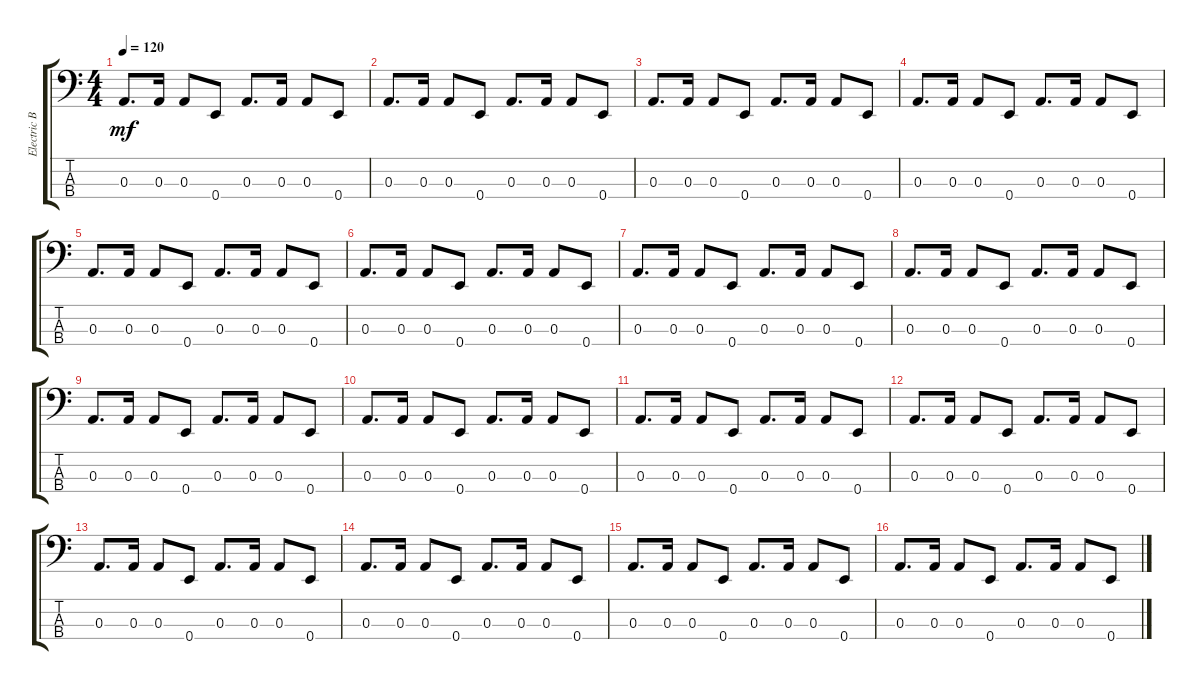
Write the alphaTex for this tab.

\track ("Electric Bass" "Electric B") {instrument electricbassfinger}
\staff {score tabs}
\tuning (G2 D2 A1 E1) {hide}
\ts (4 4)
\tempo 120
\clef f4
\ks c
0.3.8{d dy mf} 0.3.16 0.3.8 0.4.8 0.3.8{d} 0.3.16 0.3.8 0.4.8 |
0.3.8{d} 0.3.16 0.3.8 0.4.8 0.3.8{d} 0.3.16 0.3.8 0.4.8 |
0.3.8{d} 0.3.16 0.3.8 0.4.8 0.3.8{d} 0.3.16 0.3.8 0.4.8 |
0.3.8{d} 0.3.16 0.3.8 0.4.8 0.3.8{d} 0.3.16 0.3.8 0.4.8 |
0.3.8{d} 0.3.16 0.3.8 0.4.8 0.3.8{d} 0.3.16 0.3.8 0.4.8 |
0.3.8{d} 0.3.16 0.3.8 0.4.8 0.3.8{d} 0.3.16 0.3.8 0.4.8 |
0.3.8{d} 0.3.16 0.3.8 0.4.8 0.3.8{d} 0.3.16 0.3.8 0.4.8 |
0.3.8{d} 0.3.16 0.3.8 0.4.8 0.3.8{d} 0.3.16 0.3.8 0.4.8 |
0.3.8{d} 0.3.16 0.3.8 0.4.8 0.3.8{d} 0.3.16 0.3.8 0.4.8 |
0.3.8{d} 0.3.16 0.3.8 0.4.8 0.3.8{d} 0.3.16 0.3.8 0.4.8 |
0.3.8{d} 0.3.16 0.3.8 0.4.8 0.3.8{d} 0.3.16 0.3.8 0.4.8 |
0.3.8{d} 0.3.16 0.3.8 0.4.8 0.3.8{d} 0.3.16 0.3.8 0.4.8 |
0.3.8{d} 0.3.16 0.3.8 0.4.8 0.3.8{d} 0.3.16 0.3.8 0.4.8 |
0.3.8{d} 0.3.16 0.3.8 0.4.8 0.3.8{d} 0.3.16 0.3.8 0.4.8 |
0.3.8{d} 0.3.16 0.3.8 0.4.8 0.3.8{d} 0.3.16 0.3.8 0.4.8 |
0.3.8{d} 0.3.16 0.3.8 0.4.8 0.3.8{d} 0.3.16 0.3.8 0.4.8
